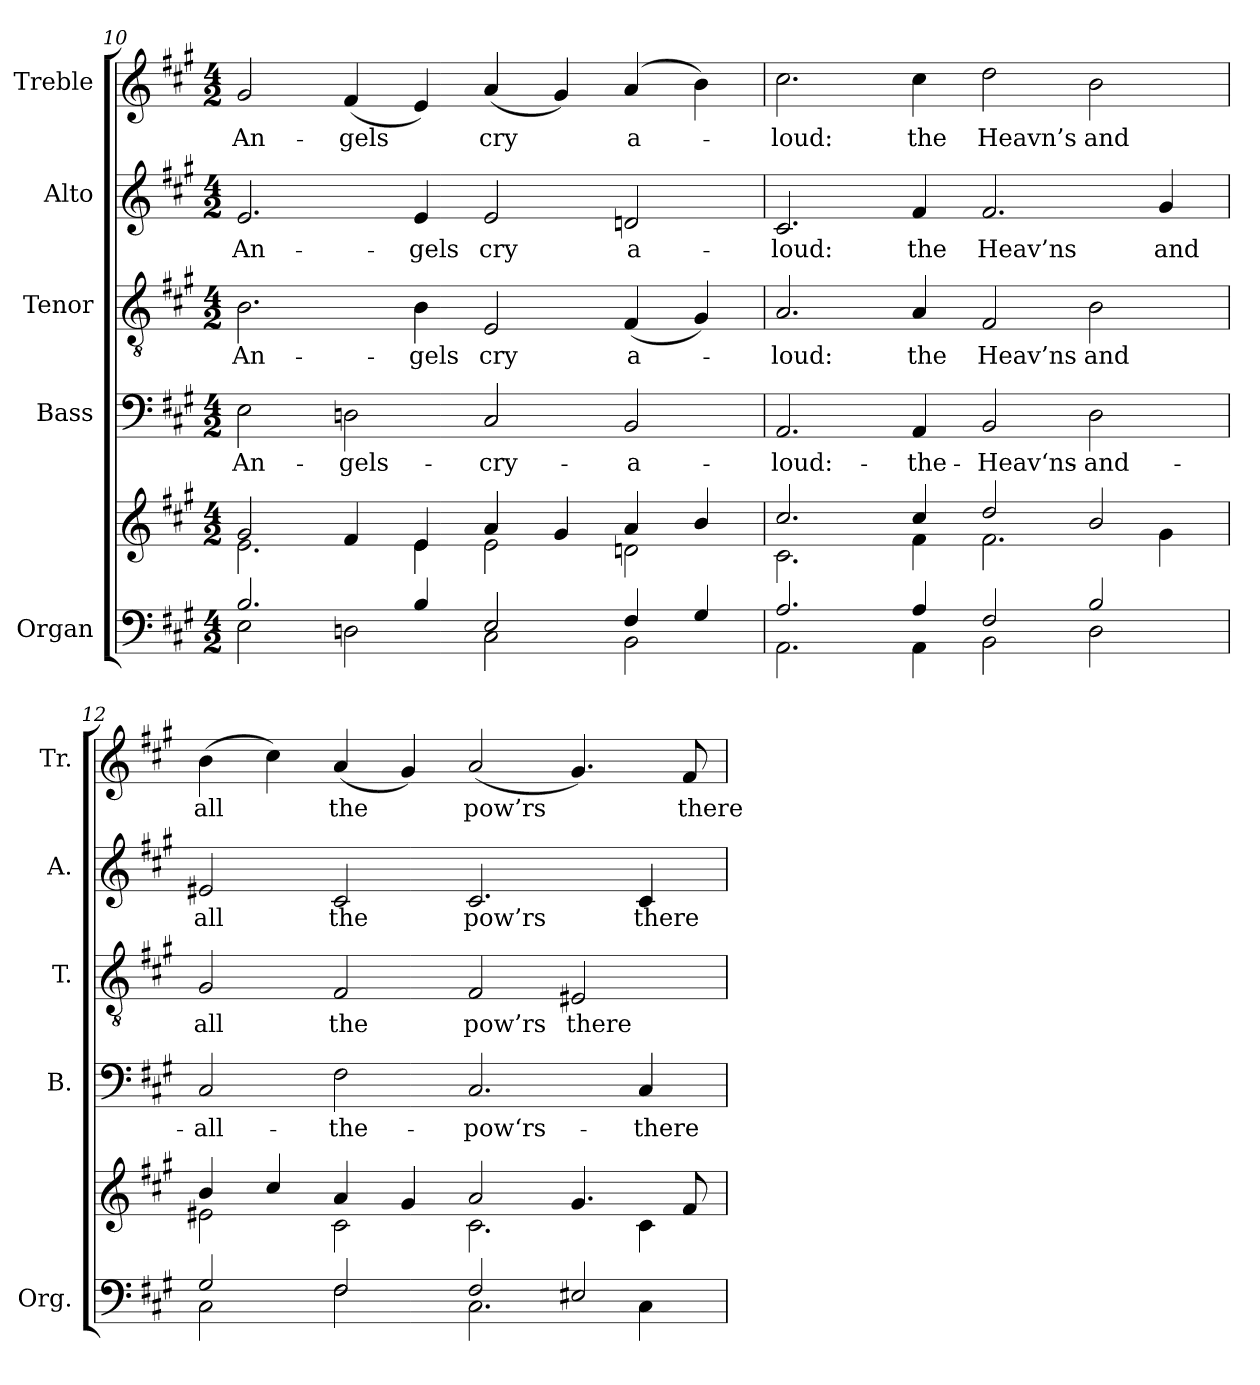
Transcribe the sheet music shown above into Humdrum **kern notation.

**kern	**kern	**kern	**text	**kern	**text	**kern	**text	**kern	**text
*part5	*part5	*part4	*part4	*part3	*part3	*part2	*part2	*part1	*part1
*staff6	*staff5	*staff4	*staff4	*staff3	*staff3	*staff2	*staff2	*staff1	*staff1
*I"Organ	*	*I"Bass	*	*I"Tenor	*	*I"Alto	*	*I"Treble	*
*I'Org.	*	*I'B.	*	*I'T.	*	*I'A.	*	*I'Tr.	*
!!LO:PB:g=z
*clefF4	*clefG2	*clefF4	*	*clefGv2	*	*clefG2	*	*clefG2	*
*	*	*	*	*ITrd7c12	*	*	*	*	*
*k[f#c#g#]	*k[f#c#g#]	*k[f#c#g#]	*	*k[f#c#g#]	*	*k[f#c#g#]	*	*k[f#c#g#]	*
*A:	*A:	*A:	*	*A:	*	*A:	*	*A:	*
*M4/2	*M4/2	*M4/2	*	*M4/2	*	*M4/2	*	*M4/2	*
=10	=10	=10	=10	=10	=10	=10	=10	=10	=10
*^	*^	*	*	*	*	*	*	*	*
!	!	!	!	!	!LO:LY:b:color=#000000	!	!	!	!	!	!
!	!	!	!	!	!	!	!LO:LY:b:color=#000000	!	!	!	!
!	!	!	!	!	!	!	!	!	!LO:LY:b:color=#000000	!	!
!	!	!	!	!	!	!	!	!	!	!	!LO:LY:b:color=#000000
2.Bi/	2Ei\	2g#i/	2.ei\	2Ei\	-An-	2.BBi\	An-	2.ei/	An-	2g#i/	An-
!	!	!	!	!	!LO:LY:b:color=#000000	!	!	!	!	!	!
!	!	!	!	!	!	!	!	!	!	!	!LO:LY:b:color=#000000
.	2Dni\	4f#i/	.	2Dni\	-gels-	.	.	.	.	(4f#i/	-gels
!	!	!	!	!	!	!	!LO:LY:b:color=#000000	!	!	!	!
!	!	!	!	!	!	!	!	!	!LO:LY:b:color=#000000	!	!
4Bi/	.	4ei/	4ei\	.	.	4BBi\	-gels	4ei/	-gels	4ei/)	.
!	!	!	!	!	!LO:LY:b:color=#000000	!	!	!	!	!	!
!	!	!	!	!	!	!	!LO:LY:b:color=#000000	!	!	!	!
!	!	!	!	!	!	!	!	!	!LO:LY:b:color=#000000	!	!
!	!	!	!	!	!	!	!	!	!	!	!LO:LY:b:color=#000000
2Ei/	2C#i\	4ai/	2ei\	2C#i/	-cry-	2EEi/	cry	2ei/	cry	(4ai/	cry
.	.	4g#i/	.	.	.	.	.	.	.	4g#i/)	.
!	!	!	!	!	!LO:LY:b:color=#000000	!	!	!	!	!	!
!	!	!	!	!	!	!	!LO:LY:b:color=#000000	!	!	!	!
!	!	!	!	!	!	!	!	!	!LO:LY:b:color=#000000	!	!
!	!	!	!	!	!	!	!	!	!	!	!LO:LY:b:color=#000000
4F#i/	2BBi\	4ai/	2dni\	2BBi/	-a-	(4FF#i/	a-	2dni/	a-	(4ai/	a-
4G#i/	.	4bi/	.	.	.	4GG#i/)	.	.	.	4bi\)	.
=11	=11	=11	=11	=11	=11	=11	=11	=11	=11	=11	=11
!	!	!	!	!	!LO:LY:b:color=#000000	!	!	!	!	!	!
!	!	!	!	!	!	!	!LO:LY:b:color=#000000	!	!	!	!
!	!	!	!	!	!	!	!	!	!LO:LY:b:color=#000000	!	!
!	!	!	!	!	!	!	!	!	!	!	!LO:LY:b:color=#000000
2.Ai/	2.AAi\	2.cc#i/	2.c#i\	2.AAi/	-loud:-	2.AAi/	-loud:	2.c#i/	-loud:	2.cc#i\	-loud:
!	!	!	!	!	!LO:LY:b:color=#000000	!	!	!	!	!	!
!	!	!	!	!	!	!	!LO:LY:b:color=#000000	!	!	!	!
!	!	!	!	!	!	!	!	!	!LO:LY:b:color=#000000	!	!
!	!	!	!	!	!	!	!	!	!	!	!LO:LY:b:color=#000000
4Ai/	4AAi\	4cc#i/	4f#i\	4AAi/	-the-	4AAi/	the	4f#i/	the	4cc#i\	the
!	!	!	!	!	!LO:LY:b:color=#000000	!	!	!	!	!	!
!	!	!	!	!	!	!	!LO:LY:b:color=#000000	!	!	!	!
!	!	!	!	!	!	!	!	!	!LO:LY:b:color=#000000	!	!
!	!	!	!	!	!	!	!	!	!	!	!LO:LY:b:color=#000000
2F#i/	2BBi\	2ddi/	2.f#i\	2BBi/	-Heav‘ns-	2FF#i/	Heav’ns	2.f#i/	Heav’ns	2ddi\	Heavn’s
!	!	!	!	!	!LO:LY:b:color=#000000	!	!	!	!	!	!
!	!	!	!	!	!	!	!LO:LY:b:color=#000000	!	!	!	!
!	!	!	!	!	!	!	!	!	!	!	!LO:LY:b:color=#000000
2Bi/	2Di\	2bi/	.	2Di\	-and-	2BBi\	and	.	.	2bi\	and
!	!	!	!	!	!	!	!	!	!LO:LY:b:color=#000000	!	!
.	.	.	4g#i\	.	.	.	.	4g#i/	and	.	.
=12	=12	=12	=12	=12	=12	=12	=12	=12	=12	=12	=12
!	!	!	!	!	!LO:LY:b:color=#000000	!	!	!	!	!	!
!	!	!	!	!	!	!	!LO:LY:b:color=#000000	!	!	!	!
!	!	!	!	!	!	!	!	!	!LO:LY:b:color=#000000	!	!
!	!	!	!	!	!	!	!	!	!	!	!LO:LY:b:color=#000000
2G#i/	2C#i\	4bi/	2e#Xi\	2C#i/	-all-	2GG#i/	all	2e#Xi/	all	(4bi\	all
.	.	4cc#i/	.	.	.	.	.	.	.	4cc#i\)	.
!	!	!	!	!	!LO:LY:b:color=#000000	!	!	!	!	!	!
!	!	!	!	!	!	!	!LO:LY:b:color=#000000	!	!	!	!
!	!	!	!	!	!	!	!	!	!LO:LY:b:color=#000000	!	!
!	!	!	!	!	!	!	!	!	!	!	!LO:LY:b:color=#000000
2F#i/	2F#i\	4ai/	2c#i\	2F#i\	-the-	2FF#i/	the	2c#i/	the	(4ai/	the
.	.	4g#i/	.	.	.	.	.	.	.	4g#i/)	.
!	!	!	!	!	!LO:LY:b:color=#000000	!	!	!	!	!	!
!	!	!	!	!	!	!	!LO:LY:b:color=#000000	!	!	!	!
!	!	!	!	!	!	!	!	!	!LO:LY:b:color=#000000	!	!
!	!	!	!	!	!	!	!	!	!	!	!LO:LY:b:color=#000000
2F#i/	2.C#i\	2ai/	2.c#i\	2.C#i/	-pow‘rs-	2FF#i/	pow’rs	2.c#i/	pow’rs	(2ai/	pow’rs
!	!	!	!	!	!	!	!LO:LY:b:color=#000000	!	!	!	!
2E#Xi/	.	4.g#i/	.	.	.	2EE#Xi/	there-	.	.	4.g#i/)	.
!	!	!	!	!	!LO:LY:b:color=#000000	!	!	!	!	!	!
!	!	!	!	!	!	!	!	!	!LO:LY:b:color=#000000	!	!
.	4C#i\	.	4c#i\	4C#i/	-there-	.	.	4c#i/	there-	.	.
!	!	!	!	!	!	!	!	!	!	!	!LO:LY:b:color=#000000
.	.	8f#i/	.	.	.	.	.	.	.	8f#i/	there-
*v	*v	*	*	*	*	*	*	*	*	*	*
*	*v	*v	*	*	*	*	*	*	*	*
=	=	=	=	=	=	=	=	=	=
*-	*-	*-	*-	*-	*-	*-	*-	*-	*-
